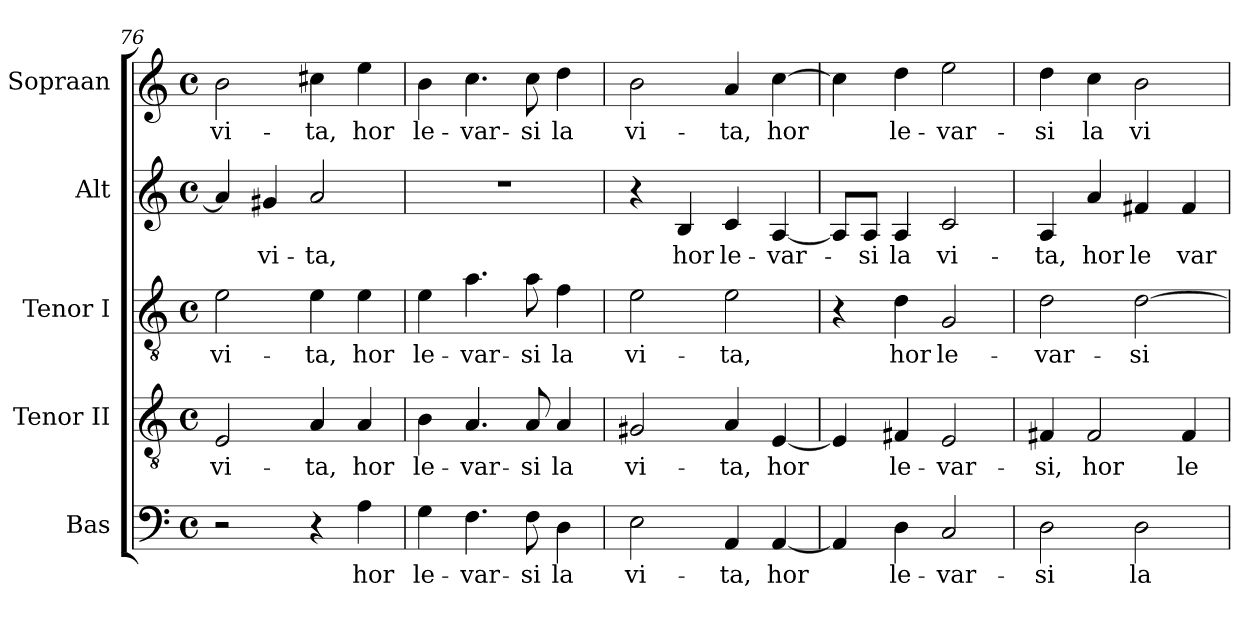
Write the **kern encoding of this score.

**kern	**text	**kern	**text	**kern	**text	**kern	**text	**kern	**text
*part5	*part5	*part4	*part4	*part3	*part3	*part2	*part2	*part1	*part1
*staff5	*staff5	*staff4	*staff4	*staff3	*staff3	*staff2	*staff2	*staff1	*staff1
*I"Bas	*	*I"Tenor II	*	*I"Tenor I	*	*I"Alt	*	*I"Sopraan	*
*I'B.	*	*I'T II.	*	*I'T I.	*	*I'A.	*	*I'S.	*
*clefF4	*	*clefGv2	*	*clefGv2	*	*clefG2	*	*clefG2	*
*k[]	*	*k[]	*	*k[]	*	*k[]	*	*k[]	*
*C:	*	*C:	*	*C:	*	*C:	*	*C:	*
*M4/4	*	*M4/4	*	*M4/4	*	*M4/4	*	*M4/4	*
*met(c)	*	*met(c)	*	*met(c)	*	*met(c)	*	*met(c)	*
=76	=76	=76	=76	=76	=76	=76	=76	=76	=76
!	!	!	!LO:LY:b:color=#000000	!	!	!	!	!	!
!	!	!	!	!	!LO:LY:b:color=#000000	!	!	!	!
!	!	!	!	!	!	!	!	!	!LO:LY:b:color=#000000
2r	.	2Ei/	vi-	2ei\	vi-	4ai/]	.	2bi\	vi-
!	!	!	!	!	!	!	!LO:LY:b:color=#000000	!	!
.	.	.	.	.	.	4g#Xi/	vi-	.	.
!	!	!	!LO:LY:b:color=#000000	!	!	!	!	!	!
!	!	!	!	!	!LO:LY:b:color=#000000	!	!	!	!
!	!	!	!	!	!	!	!LO:LY:b:color=#000000	!	!
!	!	!	!	!	!	!	!	!	!LO:LY:b:color=#000000
4r	.	4Ai/	-ta,	4ei\	-ta,	2ai/	-ta,	4cc#Xi\	-ta,
!	!LO:LY:b:color=#000000	!	!	!	!	!	!	!	!
!	!	!	!LO:LY:b:color=#000000	!	!	!	!	!	!
!	!	!	!	!	!LO:LY:b:color=#000000	!	!	!	!
!	!	!	!	!	!	!	!	!	!LO:LY:b:color=#000000
4Ai\	hor	4Ai/	hor	4ei\	hor	.	.	4eei\	hor
=77	=77	=77	=77	=77	=77	=77	=77	=77	=77
!	!LO:LY:b:color=#000000	!	!	!	!	!	!	!	!
!	!	!	!LO:LY:b:color=#000000	!	!	!	!	!	!
!	!	!	!	!	!LO:LY:b:color=#000000	!	!	!	!
!	!	!	!	!	!	!	!	!	!LO:LY:b:color=#000000
4Gi\	le-	4Bi\	le-	4ei\	le-	1r	.	4bi\	le-
!	!LO:LY:b:color=#000000	!	!	!	!	!	!	!	!
!	!	!	!LO:LY:b:color=#000000	!	!	!	!	!	!
!	!	!	!	!	!LO:LY:b:color=#000000	!	!	!	!
!	!	!	!	!	!	!	!	!	!LO:LY:b:color=#000000
4.Fi\	-var-	4.Ai/	-var-	4.ai\	-var-	.	.	4.cci\	-var-
!	!LO:LY:b:color=#000000	!	!	!	!	!	!	!	!
!	!	!	!LO:LY:b:color=#000000	!	!	!	!	!	!
!	!	!	!	!	!LO:LY:b:color=#000000	!	!	!	!
!	!	!	!	!	!	!	!	!	!LO:LY:b:color=#000000
8Fi\	-si	8Ai/	-si	8ai\	-si	.	.	8cci\	-si
!	!LO:LY:b:color=#000000	!	!	!	!	!	!	!	!
!	!	!	!LO:LY:b:color=#000000	!	!	!	!	!	!
!	!	!	!	!	!LO:LY:b:color=#000000	!	!	!	!
!	!	!	!	!	!	!	!	!	!LO:LY:b:color=#000000
4Di\	la	4Ai/	la	4fi\	la	.	.	4ddi\	la
=78	=78	=78	=78	=78	=78	=78	=78	=78	=78
!	!LO:LY:b:color=#000000	!	!	!	!	!	!	!	!
!	!	!	!LO:LY:b:color=#000000	!	!	!	!	!	!
!	!	!	!	!	!LO:LY:b:color=#000000	!	!	!	!
!	!	!	!	!	!	!	!	!	!LO:LY:b:color=#000000
2Ei\	vi-	2G#Xi/	vi-	2ei\	vi-	4r	.	2bi\	vi-
!	!	!	!	!	!	!	!LO:LY:b:color=#000000	!	!
.	.	.	.	.	.	4Bi/	hor	.	.
!	!LO:LY:b:color=#000000	!	!	!	!	!	!	!	!
!	!	!	!LO:LY:b:color=#000000	!	!	!	!	!	!
!	!	!	!	!	!LO:LY:b:color=#000000	!	!	!	!
!	!	!	!	!	!	!	!LO:LY:b:color=#000000	!	!
!	!	!	!	!	!	!	!	!	!LO:LY:b:color=#000000
4AAi/	-ta,	4Ai/	-ta,	2ei\	-ta,	4ci/	le-	4ai/	-ta,
!	!LO:LY:b:color=#000000	!	!	!	!	!	!	!	!
!	!	!	!LO:LY:b:color=#000000	!	!	!	!	!	!
!	!	!	!	!	!	!	!LO:LY:b:color=#000000	!	!
!	!	!	!	!	!	!	!	!	!LO:LY:b:color=#000000
[<4AAi/	hor	[<4Ei/	hor	.	.	[<4Ai/	-var-	[>4cci\	hor
!!LO:LB:g=z
=79	=79	=79	=79	=79	=79	=79	=79	=79	=79
4AAi/]	.	4Ei/]	.	4r	.	8Ai/L]	.	4cci\]	.
!	!	!	!	!	!	!	!LO:LY:b:color=#000000	!	!
.	.	.	.	.	.	8Ai/J	-si	.	.
!	!LO:LY:b:color=#000000	!	!	!	!	!	!	!	!
!	!	!	!LO:LY:b:color=#000000	!	!	!	!	!	!
!	!	!	!	!	!LO:LY:b:color=#000000	!	!	!	!
!	!	!	!	!	!	!	!LO:LY:b:color=#000000	!	!
!	!	!	!	!	!	!	!	!	!LO:LY:b:color=#000000
4Di\	le-	4F#Xi/	le-	4di\	hor	4Ai/	la	4ddi\	le-
!	!LO:LY:b:color=#000000	!	!	!	!	!	!	!	!
!	!	!	!LO:LY:b:color=#000000	!	!	!	!	!	!
!	!	!	!	!	!LO:LY:b:color=#000000	!	!	!	!
!	!	!	!	!	!	!	!LO:LY:b:color=#000000	!	!
!	!	!	!	!	!	!	!	!	!LO:LY:b:color=#000000
2Ci/	-var-	2Ei/	-var-	2Gi/	le-	2ci/	vi-	2eei\	-var-
=80	=80	=80	=80	=80	=80	=80	=80	=80	=80
!	!LO:LY:b:color=#000000	!	!	!	!	!	!	!	!
!	!	!	!LO:LY:b:color=#000000	!	!	!	!	!	!
!	!	!	!	!	!LO:LY:b:color=#000000	!	!	!	!
!	!	!	!	!	!	!	!LO:LY:b:color=#000000	!	!
!	!	!	!	!	!	!	!	!	!LO:LY:b:color=#000000
2Di\	-si	4F#Xi/	-si,	2di\	-var-	4Ai/	-ta,	4ddi\	-si
!	!	!	!LO:LY:b:color=#000000	!	!	!	!	!	!
!	!	!	!	!	!	!	!LO:LY:b:color=#000000	!	!
!	!	!	!	!	!	!	!	!	!LO:LY:b:color=#000000
.	.	2F#i/	hor	.	.	4ai/	hor	4cci\	la
!	!LO:LY:b:color=#000000	!	!	!	!	!	!	!	!
!	!	!	!	!	!LO:LY:b:color=#000000	!	!	!	!
!	!	!	!	!	!	!	!LO:LY:b:color=#000000	!	!
!	!	!	!	!	!	!	!	!	!LO:LY:b:color=#000000
2Di\	la	.	.	[>2di\	-si	4f#Xi/	le	2bi\	vi-
!	!	!	!LO:LY:b:color=#000000	!	!	!	!	!	!
!	!	!	!	!	!	!	!LO:LY:b:color=#000000	!	!
.	.	4F#i/	le-	.	.	4f#i/	var-	.	.
=	=	=	=	=	=	=	=	=	=
*-	*-	*-	*-	*-	*-	*-	*-	*-	*-
